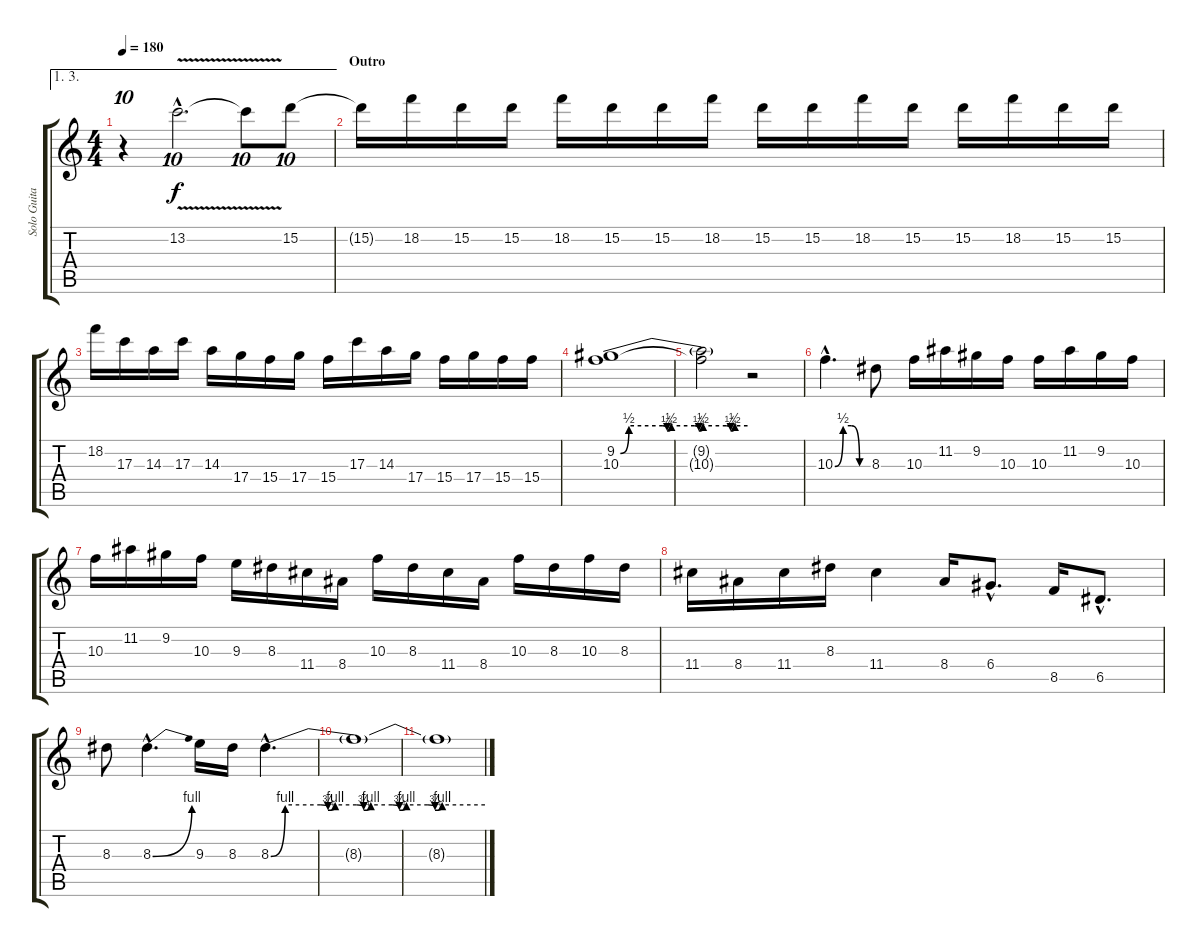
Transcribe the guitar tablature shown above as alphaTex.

\track ("Solo Guitar (center)" "Solo Guita") {instrument distortionguitar}
\staff {score tabs}
\tuning (E4 B3 G3 D3 A2 E2) {hide}
\ae (1 3)
\ts (4 4)
\tempo 180
\clef g2
\ks c
r.4{tu (10 8) dy f} 13.2{v hac}.2{d tu (10 8)} 13.2{t}.8{tu (10 8)} 15.2.8{tu (10 8)} |
\section ("" "Outro")
15.2{t}.16 18.2.16 15.2.16 15.2.16 18.2.16 15.2.16 15.2.16 18.2.16 15.2.16 15.2.16 18.2.16 15.2.16 15.2.16 18.2.16 15.2.16 15.2.16 |
18.2.16 17.3.16 14.3.16 17.3.16 14.3.16 17.4.16 15.4.16 17.4.16 15.4.16 17.3.16 14.3.16 17.4.16 15.4.16 17.4.16 15.4.16 15.4.16 |
(9.2{be (custom 0 0 4 2 20 2 22 1 24 2 35 2 37 1 39 2 50 2 52 1 54 2 60 2)} 10.3).1 |
(9.2{t} 10.3{t}).2 r.2 |
10.3{be (custom 0 0 15 2 30 2 45 0 60 0) hac}.4{d} 8.3.8 10.3.16 11.2.16 9.2.16 10.3.16 10.3.16 11.2.16 9.2.16 10.3.16 |
10.3.16 11.2.16 9.2.16 10.3.16 9.3.16 8.3.16 11.4.16 8.4.16 10.3.16 8.3.16 11.4.16 8.4.16 10.3.16 8.3.16 10.3.16 8.3.16 |
11.4.16 8.4.16 11.4.16 8.3.16 11.4.4 8.4.16 6.4{hac}.8{d} 8.5.16 6.5{hac}.8{d} |
8.3.8 8.3{be (bend 0 0 60 4) hac}.4{d} 9.3.16 8.3.16 8.3{be (custom 0 0 4 4 14 4 16 3 18 4 24 4 26 3 28 4 34 4 36 3 38 4 44 4 46 3 48 4 60 4) hac}.4{d} |
8.3{t}.1 |
8.3{t}.1
